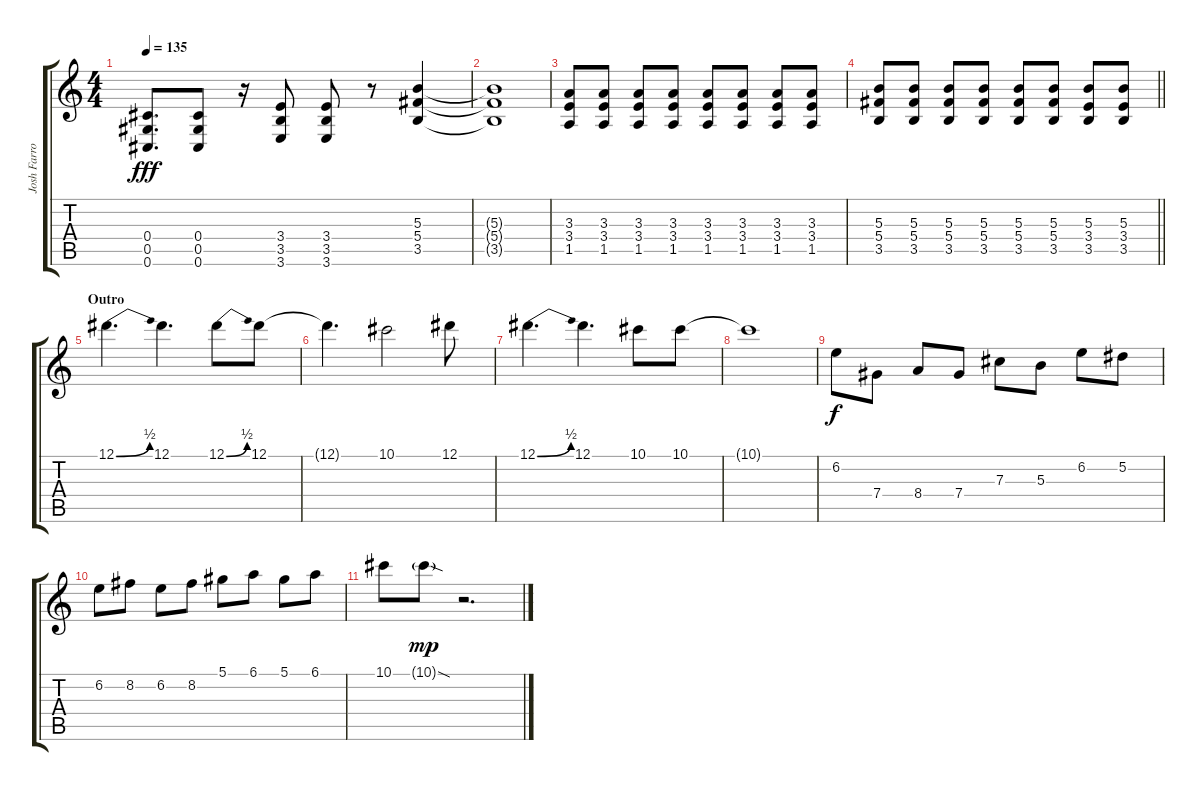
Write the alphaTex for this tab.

\track ("Josh Farro (Lead Guitar)" "Josh Farro") {instrument overdrivenguitar}
\staff {score tabs}
\tuning (Eb4 Bb3 Gb3 Db3 Ab2 Db2) {hide}
\ts (4 4)
\tempo 135
\clef g2
\ks c
(0.4 0.5 0.6).8{d dy fff} (0.4 0.5 0.6).8 r.16 (3.4 3.5 3.6).8 (3.4 3.5 3.6).8 r.8 (5.3 5.4 3.5).4 |
(5.3{t} 5.4{t} 3.5{t}).1 |
(3.3 3.4 1.5).8 (3.3 3.4 1.5).8 (3.3 3.4 1.5).8 (3.3 3.4 1.5).8 (3.3 3.4 1.5).8 (3.3 3.4 1.5).8 (3.3 3.4 1.5).8 (3.3 3.4 1.5).8 |
\barLineRight lightlight
(5.3 5.4 3.5).8 (5.3 5.4 3.5).8 (5.3 5.4 3.5).8 (5.3 5.4 3.5).8 (5.3 5.4 3.5).8 (5.3 5.4 3.5).8 (5.3 3.4 3.5).8 (5.3 3.4 3.5).8 |
\section ("" "Outro")
12.1{be (bend 0 0 60 2)}.4{d} 12.1.4{d} 12.1{be (bend 0 0 60 2)}.8 12.1.8 |
12.1{t}.4{d} 10.1.2 12.1.8 |
12.1{be (bend 0 0 60 2)}.4{d} 12.1.4{d} 10.1.8 10.1.8 |
10.1{t}.1 |
6.2.8{dy f} 7.4.8 8.4.8 7.4.8 7.3.8 5.3.8 6.2.8 5.2.8 |
6.2.8 8.2.8 6.2.8 8.2.8 5.1.8 6.1.8 5.1.8 6.1.8 |
10.1.8 10.1{sod g}.8{dy mp} r.2{d}
